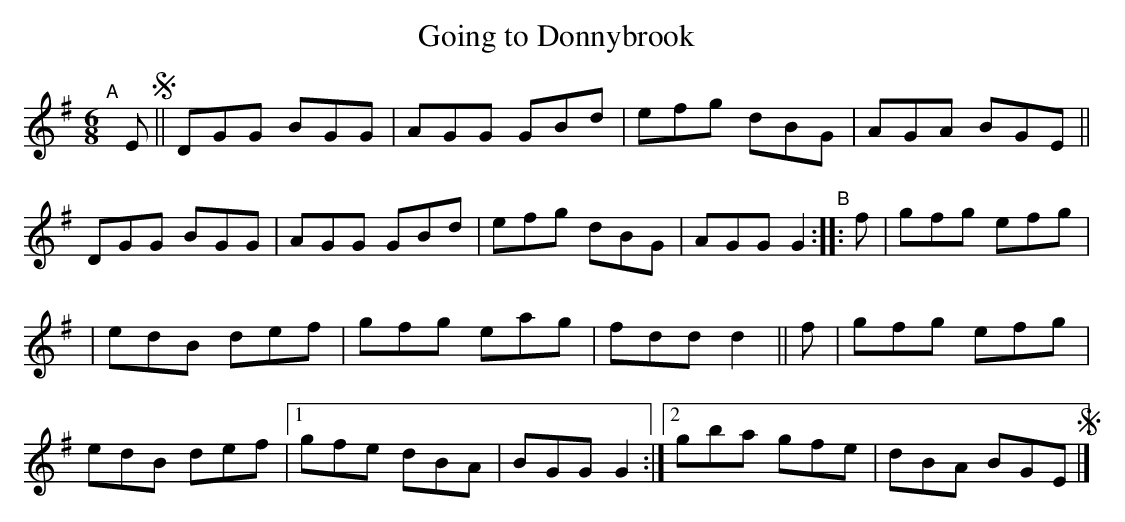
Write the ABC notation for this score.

X:1
T: Going to Donnybrook
M: 6/8
L: 1/8
K: G
"^A"[|] E !segno!\
|| DGG BGG | AGG GBd | efg dBG | AGA BGE \
|| DGG BGG | AGG GBd | efg dBG | AGG G2 "^B"\
:: f | gfg efg |
|  edB def | gfg eag | fdd d2 || f \
|  gfg efg | edB def |\
[1 gfe dBA | BGG G2 :|\
[2 gba gfe | dBA BGE !segno!|]
